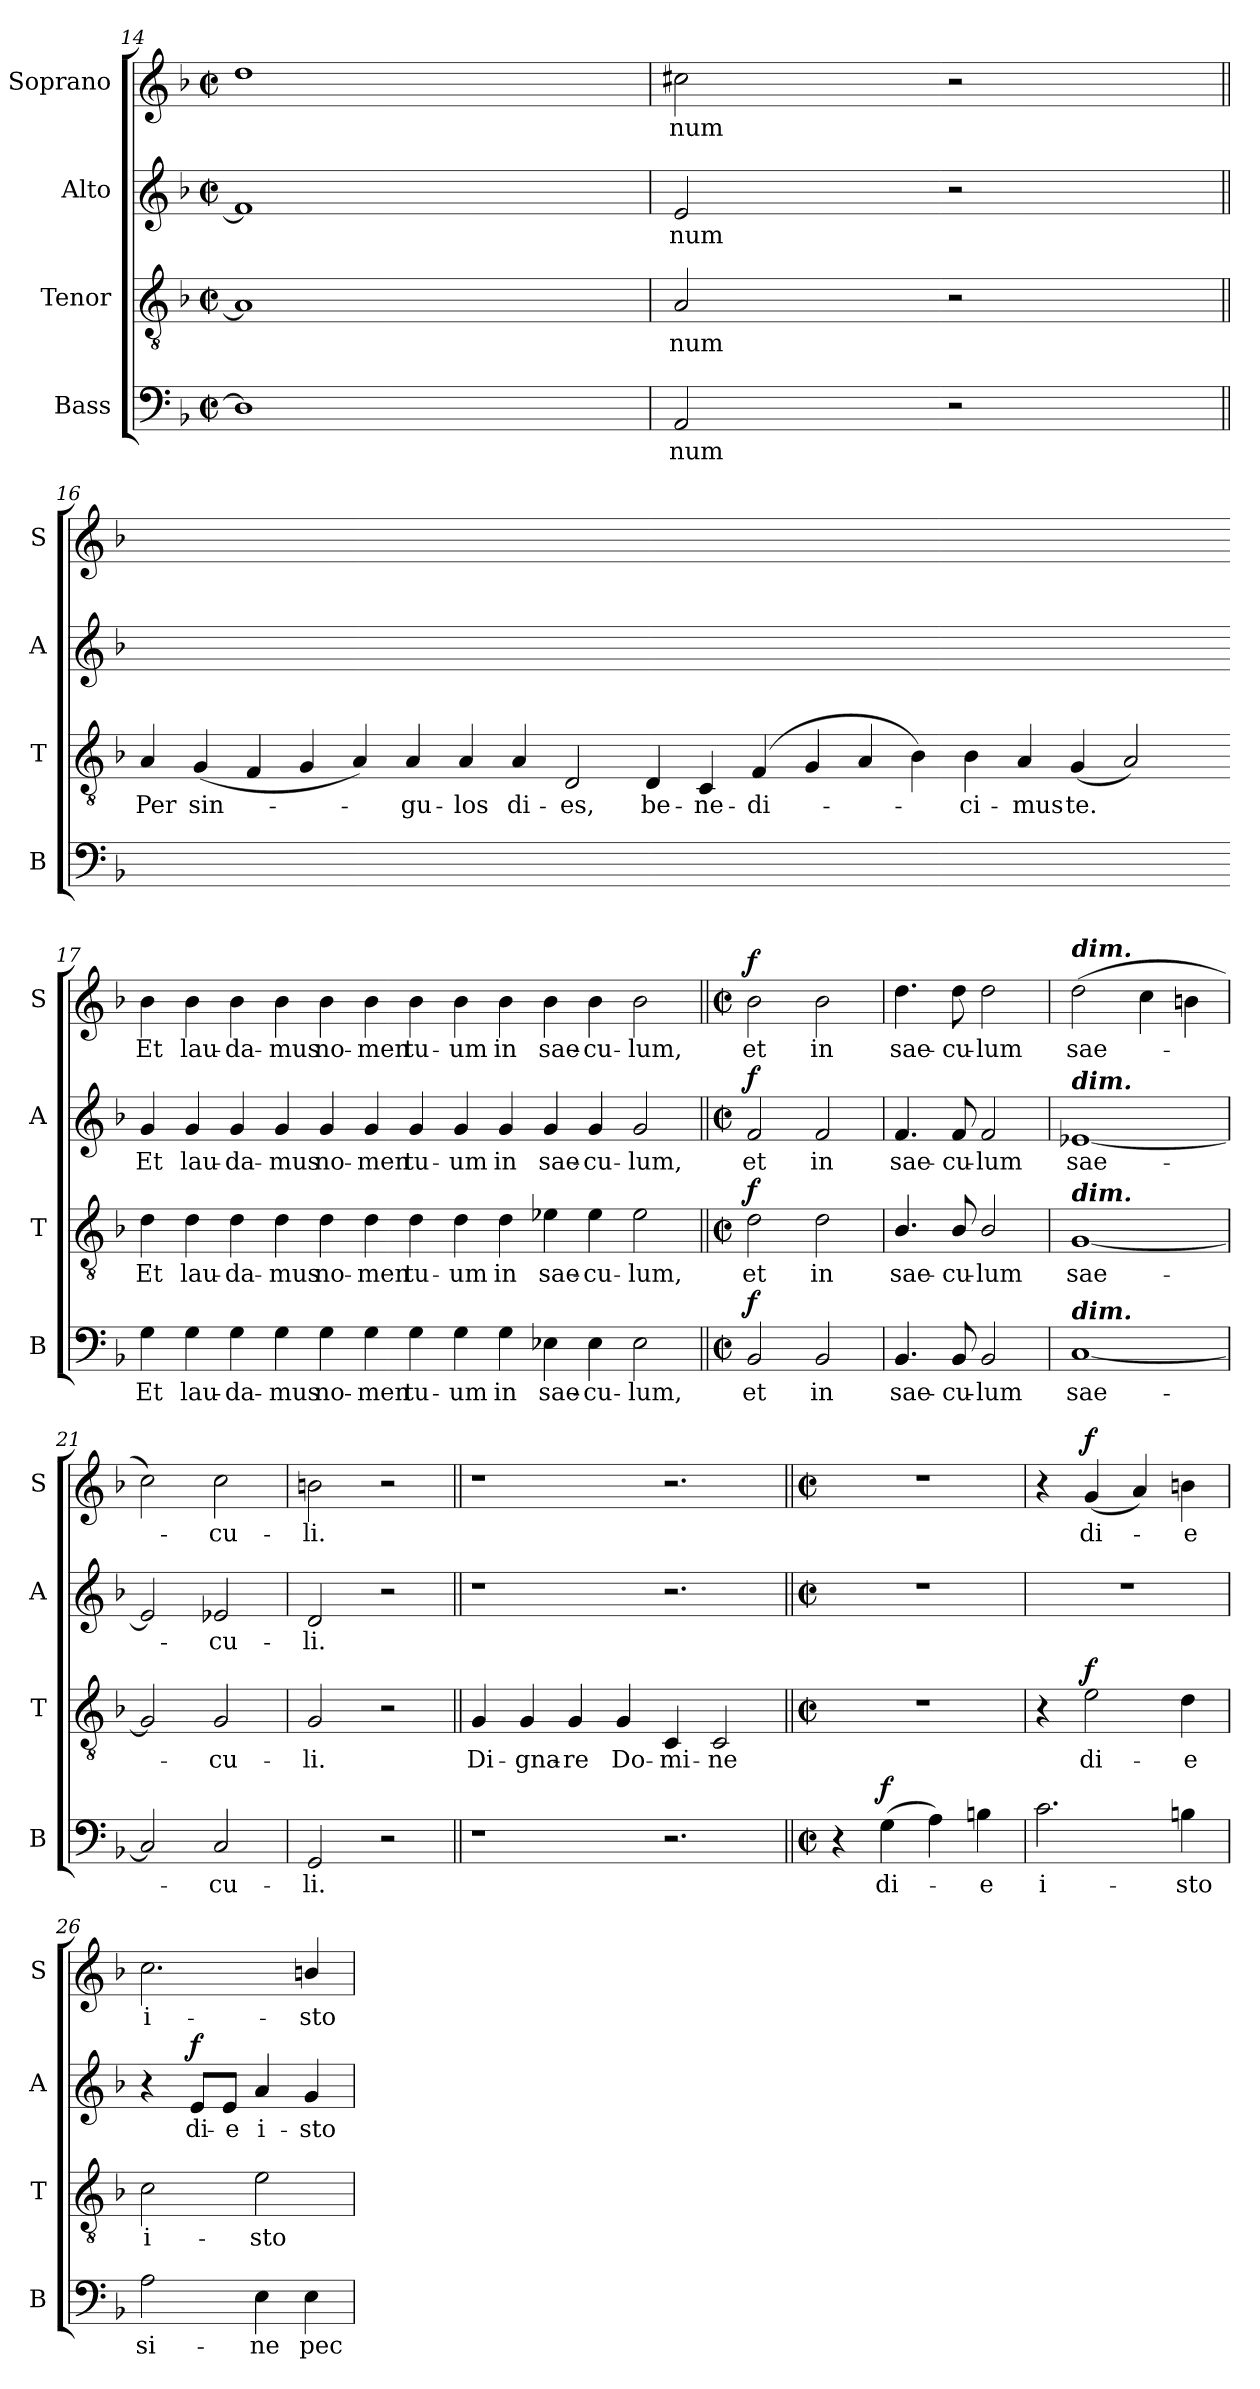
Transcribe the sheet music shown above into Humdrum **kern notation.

**kern	**text	**dynam	**kern	**text	**dynam	**kern	**text	**dynam	**kern	**text	**dynam
*part4	*part4	*part4	*part3	*part3	*part3	*part2	*part2	*part2	*part1	*part1	*part1
*staff4	*staff4	*staff4	*staff3	*staff3	*staff3	*staff2	*staff2	*staff2	*staff1	*staff1	*staff1
*I"Bass	*	*	*I"Tenor	*	*	*I"Alto	*	*	*I"Soprano	*	*
*I'B	*	*	*I'T	*	*	*I'A	*	*	*I'S	*	*
*clefF4	*	*	*clefGv2	*	*	*clefG2	*	*	*clefG2	*	*
*k[b-]	*	*	*k[b-]	*	*	*k[b-]	*	*	*k[b-]	*	*
*F:	*	*	*F:	*	*	*F:	*	*	*F:	*	*
*M2/2	*	*	*M2/2	*	*	*M2/2	*	*	*M2/2	*	*
*met(c|)	*	*	*met(c|)	*	*	*met(c|)	*	*	*met(c|)	*	*
=14	=14	=14	=14	=14	=14	=14	=14	=14	=14	=14	=14
1D]	.	.	1A]	.	.	1f]	.	.	1dd	.	.
=15	=15	=15	=15	=15	=15	=15	=15	=15	=15	=15	=15
!	!LO:LY:b	!	!	!LO:LY:b	!	!	!LO:LY:b	!	!	!LO:LY:b	!
2AA/	num	.	2A/	num	.	2e/	num	.	2cc#X\	num	.
2r	.	.	2r	.	.	2r	.	.	2r	.	.
!!LO:LB:g=z
=16||	=16||	=16||	=16||	=16||	=16||	=16||	=16||	=16||	=16||	=16||	=16||
!	!	!	!	!LO:LY:b	!	!	!	!	!	!	!
1ryy	.	.	4A/	Per	.	1ryy	.	.	1ryy	.	.
!	!	!	!	!LO:LY:b	!	!	!	!	!	!	!
.	.	.	(<4G/	sin-	.	.	.	.	.	.	.
.	.	.	4F/	.	.	.	.	.	.	.	.
.	.	.	4G/	.	.	.	.	.	.	.	.
2ryy	.	.	4A/)	.	.	2ryy	.	.	1ryy	.	.
!	!	!	!	!LO:LY:b	!	!	!	!	!	!	!
.	.	.	4A/	gu-	.	.	.	.	.	.	.
!	!	!	!	!LO:LY:b	!	!	!	!	!	!	!
2ryy	.	.	4A/	-los	.	2ryy	.	.	.	.	.
!	!	!	!	!LO:LY:b	!	!	!	!	!	!	!
.	.	.	4A/	di-	.	.	.	.	.	.	.
!	!	!	!	!LO:LY:b	!	!	!	!	!	!	!
2ryy	.	.	2D/	-es,	.	2ryy	.	.	1ryy	.	.
!	!	!	!	!LO:LY:b	!	!	!	!	!	!	!
2ryy	.	.	4D/	be-	.	2ryy	.	.	.	.	.
!	!	!	!	!LO:LY:b	!	!	!	!	!	!	!
.	.	.	4C/	-ne-	.	.	.	.	.	.	.
!	!	!	!	!LO:LY:b	!	!	!	!	!	!	!
2ryy	.	.	(<4F/	-di-	.	2ryy	.	.	1ryy	.	.
.	.	.	4G/	.	.	.	.	.	.	.	.
2ryy	.	.	4A/	.	.	2ryy	.	.	.	.	.
.	.	.	4B-\)	.	.	.	.	.	.	.	.
!	!	!	!	!LO:LY:b	!	!	!	!	!	!	!
1ryy	.	.	4B-\	ci-	.	1ryy	.	.	1ryy	.	.
!	!	!	!	!LO:LY:b	!	!	!	!	!	!	!
.	.	.	4A/	-mus	.	.	.	.	.	.	.
!	!	!	!	!LO:LY:b	!	!	!	!	!	!	!
.	.	.	(<4G/	te.	.	.	.	.	.	.	.
.	.	.	2A/)	.	.	.	.	.	.	.	.
4ryy	.	.	.	.	.	4ryy	.	.	4ryy	.	.
!!LO:PB:g=z
=17-	=17-	=17-	=17-	=17-	=17-	=17-	=17-	=17-	=17-	=17-	=17-
!	!LO:LY:b	!	!	!LO:LY:b	!	!	!LO:LY:b	!	!	!LO:LY:b	!
4G\	Et	.	4d\	Et	.	4g/	Et	.	4b-\	Et	.
!	!LO:LY:b	!	!	!LO:LY:b	!	!	!LO:LY:b	!	!	!LO:LY:b	!
4G\	lau-	.	4d\	lau-	.	4g/	lau-	.	4b-\	lau-	.
!	!LO:LY:b	!	!	!LO:LY:b	!	!	!LO:LY:b	!	!	!LO:LY:b	!
4G\	-da-	.	4d\	-da-	.	4g/	-da-	.	4b-\	-da-	.
!	!LO:LY:b	!	!	!LO:LY:b	!	!	!LO:LY:b	!	!	!LO:LY:b	!
4G\	-mus	.	4d\	-mus	.	4g/	-mus	.	4b-\	-mus	.
!	!LO:LY:b	!	!	!LO:LY:b	!	!	!LO:LY:b	!	!	!LO:LY:b	!
4G\	no-	.	4d\	no-	.	4g/	no-	.	4b-\	no-	.
!	!LO:LY:b	!	!	!LO:LY:b	!	!	!LO:LY:b	!	!	!LO:LY:b	!
4G\	-men	.	4d\	-men	.	4g/	-men	.	4b-\	-men	.
!	!LO:LY:b	!	!	!LO:LY:b	!	!	!LO:LY:b	!	!	!LO:LY:b	!
4G\	tu-	.	4d\	tu-	.	4g/	tu-	.	4b-\	tu-	.
!	!LO:LY:b	!	!	!LO:LY:b	!	!	!LO:LY:b	!	!	!LO:LY:b	!
4G\	-um	.	4d\	-um	.	4g/	-um	.	4b-\	-um	.
!	!LO:LY:b	!	!	!LO:LY:b	!	!	!LO:LY:b	!	!	!LO:LY:b	!
4G\	in	.	4d\	in	.	4g/	in	.	4b-\	in	.
!	!LO:LY:b	!	!	!LO:LY:b	!	!	!LO:LY:b	!	!	!LO:LY:b	!
4E-X\	sae-	.	4e-X\	sae-	.	4g/	sae-	.	4b-\	sae-	.
!	!LO:LY:b	!	!	!LO:LY:b	!	!	!LO:LY:b	!	!	!LO:LY:b	!
4E-\	-cu-	.	4e-\	-cu-	.	4g/	-cu-	.	4b-\	-cu-	.
!	!LO:LY:b	!	!	!LO:LY:b	!	!	!LO:LY:b	!	!	!LO:LY:b	!
2E-\	-lum,	.	2e-\	-lum,	.	2g/	-lum,	.	2b-\	-lum,	.
=18||	=18||	=18||	=18||	=18||	=18||	=18||	=18||	=18||	=18||	=18||	=18||
*M2/2	*	*	*M2/2	*	*	*M2/2	*	*	*M2/2	*	*
*met(c|)	*	*	*met(c|)	*	*	*met(c|)	*	*	*met(c|)	*	*
!	!LO:LY:b	!LO:DY:b	!	!LO:LY:b	!LO:DY:b	!	!LO:LY:b	!LO:DY:b	!	!LO:LY:b	!LO:DY:b
2BB-/	et	f	2d\	et	f	2f/	et	f	2b-\	et	f
!	!LO:LY:b	!	!	!LO:LY:b	!	!	!LO:LY:b	!	!	!LO:LY:b	!
2BB-/	in	.	2d\	in	.	2f/	in	.	2b-\	in	.
=19	=19	=19	=19	=19	=19	=19	=19	=19	=19	=19	=19
!	!LO:LY:b	!	!	!LO:LY:b	!	!	!LO:LY:b	!	!	!LO:LY:b	!
4.BB-/	sae-	.	4.B-/	sae-	.	4.f/	sae-	.	4.dd\	sae-	.
!	!LO:LY:b	!	!	!LO:LY:b	!	!	!LO:LY:b	!	!	!LO:LY:b	!
8BB-/	-cu-	.	8B-/	-cu-	.	8f/	-cu-	.	8dd\	-cu-	.
!	!LO:LY:b	!	!	!LO:LY:b	!	!	!LO:LY:b	!	!	!LO:LY:b	!
2BB-/	-lum	.	2B-/	-lum	.	2f/	-lum	.	2dd\	-lum	.
=20	=20	=20	=20	=20	=20	=20	=20	=20	=20	=20	=20
!	!	!	!	!	!	!	!	!	!LO:TX:a:Bi:t=dim.	!	!
!	!	!	!	!	!	!LO:TX:a:Bi:t=dim.	!	!	!	!	!
!	!	!	!LO:TX:a:Bi:t=dim.	!	!	!	!	!	!	!	!
!LO:TX:a:Bi:t=dim.	!	!	!	!	!	!	!	!	!	!	!
!	!LO:LY:b	!	!	!LO:LY:b	!	!	!LO:LY:b	!	!	!LO:LY:b	!
[1C	sae-	.	[1G	sae-	.	[1e-X	sae-	.	(>2dd\	sae-	.
.	.	.	.	.	.	.	.	.	4cc\	.	.
.	.	.	.	.	.	.	.	.	4bn\	.	.
=21	=21	=21	=21	=21	=21	=21	=21	=21	=21	=21	=21
2C/]	.	.	2G/]	.	.	2e-/]	.	.	2cc\)	.	.
!	!LO:LY:b	!	!	!LO:LY:b	!	!	!LO:LY:b	!	!	!LO:LY:b	!
2C/	cu-	.	2G/	cu-	.	2e-X/	cu-	.	2cc\	cu-	.
!!LO:LB:g=z
=22	=22	=22	=22	=22	=22	=22	=22	=22	=22	=22	=22
!	!LO:LY:b	!	!	!LO:LY:b	!	!	!LO:LY:b	!	!	!LO:LY:b	!
2GG/	-li.	.	2G/	-li.	.	2d/	-li.	.	2bn\	-li.	.
2r	.	.	2r	.	.	2r	.	.	2r	.	.
!!LO:PB:g=z
=23||	=23||	=23||	=23||	=23||	=23||	=23||	=23||	=23||	=23||	=23||	=23||
!	!	!	!	!LO:LY:b	!	!	!	!	!	!	!
1r	.	.	4G/	Di-	.	1r	.	.	1r	.	.
!	!	!	!	!LO:LY:b	!	!	!	!	!	!	!
.	.	.	4G/	-gna-	.	.	.	.	.	.	.
!	!	!	!	!LO:LY:b	!	!	!	!	!	!	!
.	.	.	4G/	-re	.	.	.	.	.	.	.
!	!	!	!	!LO:LY:b	!	!	!	!	!	!	!
.	.	.	4G/	Do-	.	.	.	.	.	.	.
!	!	!	!	!LO:LY:b	!	!	!	!	!	!	!
2.r	.	.	4C/	-mi-	.	2.r	.	.	2.r	.	.
!	!	!	!	!LO:LY:b	!	!	!	!	!	!	!
.	.	.	2C/	-ne	.	.	.	.	.	.	.
=24||	=24||	=24||	=24||	=24||	=24||	=24||	=24||	=24||	=24||	=24||	=24||
*M2/2	*	*	*M2/2	*	*	*M2/2	*	*	*M2/2	*	*
*met(c|)	*	*	*met(c|)	*	*	*met(c|)	*	*	*met(c|)	*	*
4r	.	.	1r	.	.	1r	.	.	1r	.	.
!	!LO:LY:b	!LO:DY:b	!	!	!	!	!	!	!	!	!
(>4G\	di-	f	.	.	.	.	.	.	.	.	.
4A\)	.	.	.	.	.	.	.	.	.	.	.
!	!LO:LY:b	!	!	!	!	!	!	!	!	!	!
4Bn\	e	.	.	.	.	.	.	.	.	.	.
=25	=25	=25	=25	=25	=25	=25	=25	=25	=25	=25	=25
!	!LO:LY:b	!	!	!	!	!	!	!	!	!	!
2.c\	i-	.	4r	.	.	1r	.	.	4r	.	.
!	!	!	!	!LO:LY:b	!LO:DY:b	!	!	!	!	!LO:LY:b	!LO:DY:b
.	.	.	2e\	di-	f	.	.	.	(<4g/	di-	f
.	.	.	.	.	.	.	.	.	4a/)	.	.
!	!LO:LY:b	!	!	!LO:LY:b	!	!	!	!	!	!LO:LY:b	!
4Bn\	-sto	.	4d\	-e	.	.	.	.	4bn\	e	.
=26	=26	=26	=26	=26	=26	=26	=26	=26	=26	=26	=26
!	!LO:LY:b	!	!	!LO:LY:b	!	!	!	!	!	!LO:LY:b	!
2A\	si-	.	2c\	i-	.	4r	.	.	2.cc\	i-	.
!	!	!	!	!	!	!	!LO:LY:b	!LO:DY:b	!	!	!
.	.	.	.	.	.	8e/L	di-	f	.	.	.
!	!	!	!	!	!	!	!LO:LY:b	!	!	!	!
.	.	.	.	.	.	8e/J	-e	.	.	.	.
!	!LO:LY:b	!	!	!LO:LY:b	!	!	!LO:LY:b	!	!	!	!
4E\	-ne	.	2e\	-sto	.	4a/	i-	.	.	.	.
!	!LO:LY:b	!	!	!	!	!	!LO:LY:b	!	!	!LO:LY:b	!
4E\	pec-	.	.	.	.	4g/	-sto	.	4bn/	-sto	.
=	=	=	=	=	=	=	=	=	=	=	=
*-	*-	*-	*-	*-	*-	*-	*-	*-	*-	*-	*-
